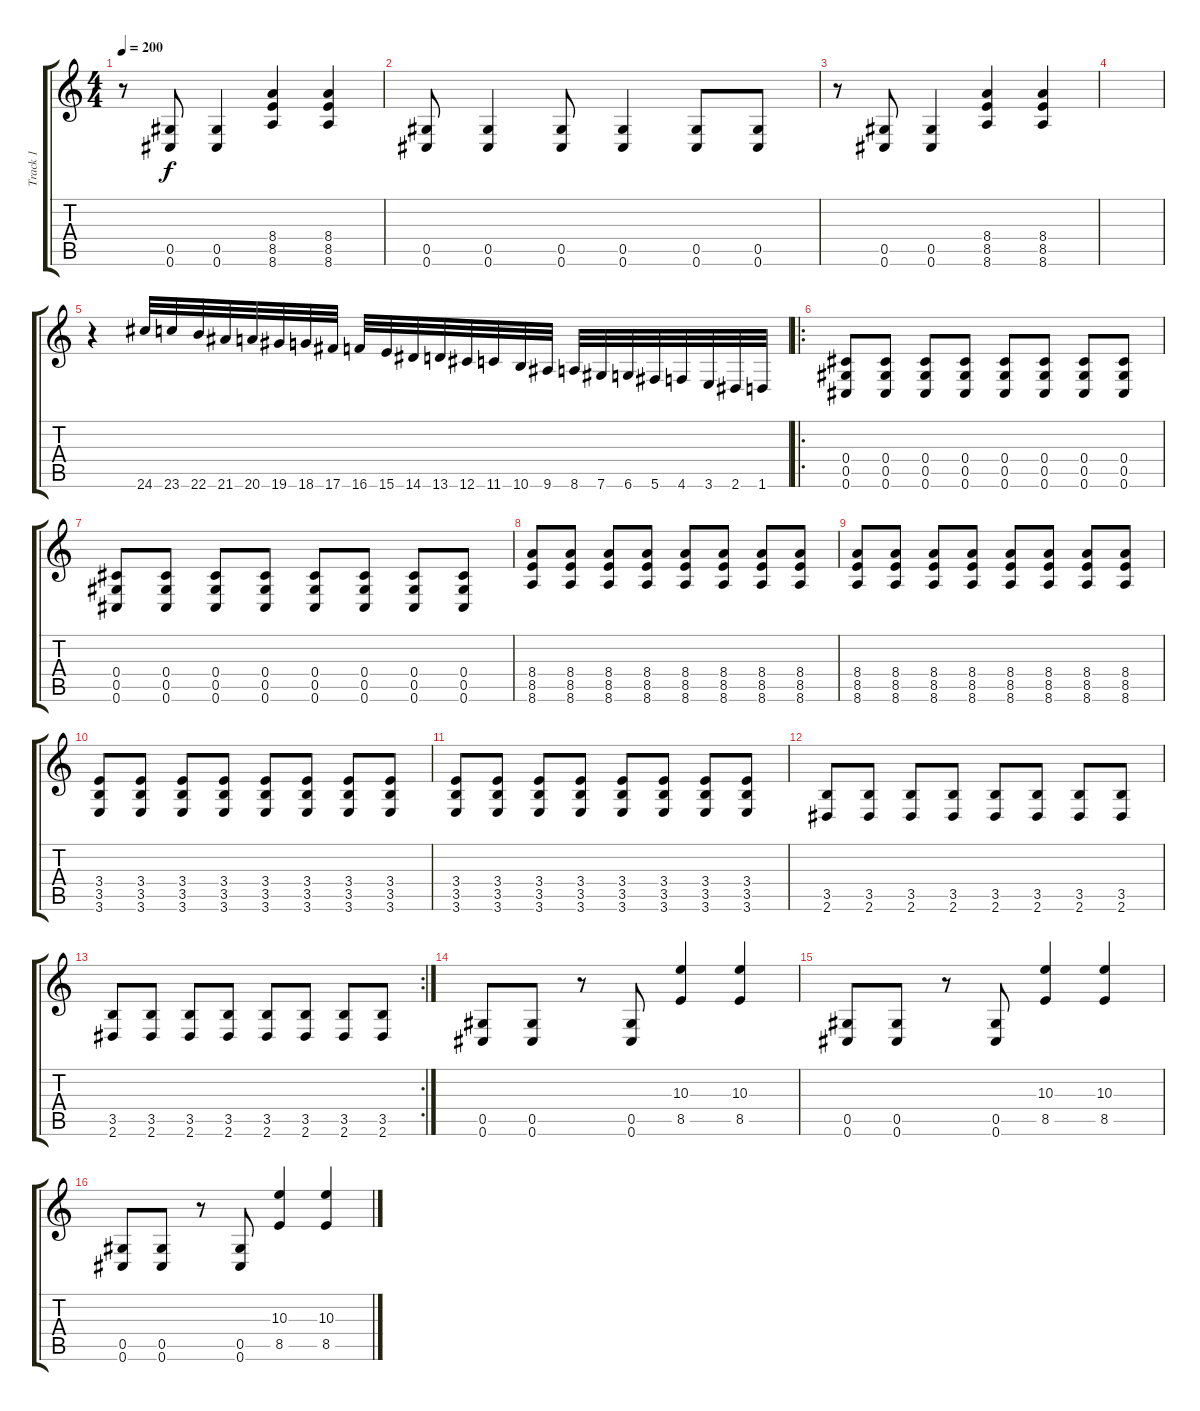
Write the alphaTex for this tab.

\track ("Track 1" "Track 1") {instrument overdrivenguitar}
\staff {score tabs}
\tuning (Eb4 Bb3 Gb3 Db3 Ab2 Db2) {hide}
\ts (4 4)
\tempo 200
\clef g2
\ks c
r.8{dy f} (0.5 0.6).8 (0.5 0.6).4 (8.4 8.5 8.6).4 (8.4 8.5 8.6).4 |
(0.5 0.6).8 (0.5 0.6).4 (0.5 0.6).8 (0.5 0.6).4 (0.5 0.6).8 (0.5 0.6).8 |
r.8 (0.5 0.6).8 (0.5 0.6).4 (8.4 8.5 8.6).4 (8.4 8.5 8.6).4 |
|
r.4 24.6.32 23.6.32 22.6.32 21.6.32 20.6.32 19.6.32 18.6.32 17.6.32 16.6.32 15.6.32 14.6.32 13.6.32 12.6.32 11.6.32 10.6.32 9.6.32 8.6.32 7.6.32 6.6.32 5.6.32 4.6.32 3.6.32 2.6.32 1.6.32 |
\ro
(0.4 0.5 0.6).8 (0.4 0.5 0.6).8 (0.4 0.5 0.6).8 (0.4 0.5 0.6).8 (0.4 0.5 0.6).8 (0.4 0.5 0.6).8 (0.4 0.5 0.6).8 (0.4 0.5 0.6).8 |
(0.4 0.5 0.6).8 (0.4 0.5 0.6).8 (0.4 0.5 0.6).8 (0.4 0.5 0.6).8 (0.4 0.5 0.6).8 (0.4 0.5 0.6).8 (0.4 0.5 0.6).8 (0.4 0.5 0.6).8 |
(8.4 8.5 8.6).8 (8.4 8.5 8.6).8 (8.4 8.5 8.6).8 (8.4 8.5 8.6).8 (8.4 8.5 8.6).8 (8.4 8.5 8.6).8 (8.4 8.5 8.6).8 (8.4 8.5 8.6).8 |
(8.4 8.5 8.6).8 (8.4 8.5 8.6).8 (8.4 8.5 8.6).8 (8.4 8.5 8.6).8 (8.4 8.5 8.6).8 (8.4 8.5 8.6).8 (8.4 8.5 8.6).8 (8.4 8.5 8.6).8 |
(3.4 3.5 3.6).8 (3.4 3.5 3.6).8 (3.4 3.5 3.6).8 (3.4 3.5 3.6).8 (3.4 3.5 3.6).8 (3.4 3.5 3.6).8 (3.4 3.5 3.6).8 (3.4 3.5 3.6).8 |
(3.4 3.5 3.6).8 (3.4 3.5 3.6).8 (3.4 3.5 3.6).8 (3.4 3.5 3.6).8 (3.4 3.5 3.6).8 (3.4 3.5 3.6).8 (3.4 3.5 3.6).8 (3.4 3.5 3.6).8 |
(3.5 2.6).8 (3.5 2.6).8 (3.5 2.6).8 (3.5 2.6).8 (3.5 2.6).8 (3.5 2.6).8 (3.5 2.6).8 (3.5 2.6).8 |
\rc 2
(3.5 2.6).8 (3.5 2.6).8 (3.5 2.6).8 (3.5 2.6).8 (3.5 2.6).8 (3.5 2.6).8 (3.5 2.6).8 (3.5 2.6).8 |
(0.5 0.6).8 (0.5 0.6).8 r.8 (0.5 0.6).8 (10.3 8.5).4 (10.3 8.5).4 |
(0.5 0.6).8 (0.5 0.6).8 r.8 (0.5 0.6).8 (10.3 8.5).4 (10.3 8.5).4 |
(0.5 0.6).8 (0.5 0.6).8 r.8 (0.5 0.6).8 (10.3 8.5).4 (10.3 8.5).4
